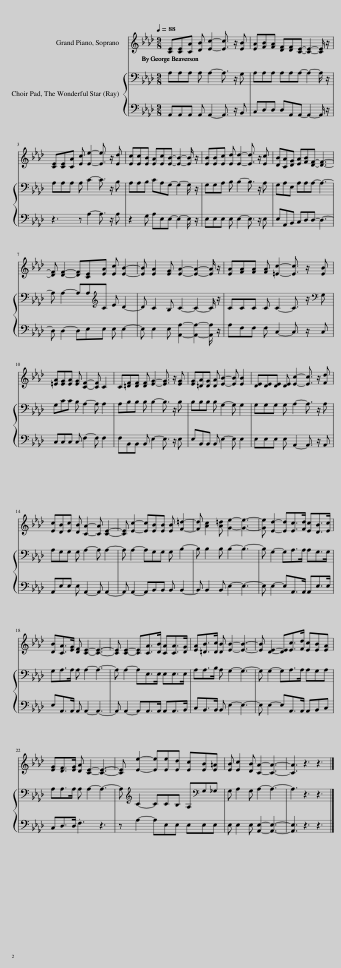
X:1
%%score 1 { 2 | 3 }
L:1/8
Q:1/4=88
M:9/8
I:linebreak $
K:Ab
V:1 treble
V:2 bass
V:3 bass
V:1
 [CE][CE][CA] [DB] [Ec]2- [Ec]3/2 z/ [EB] | [EA][FB][FA] [DF][DF][CE]- [CE]2- [CE]/ z/ |$ [CE][CE][CA] [Ec] [Ee]2- [Ee]3/2 z/ [Ed] | [Ec][Ec][EB] [EA][Ec][EB]- [EB]2- [EB]/ z/ | [EB][EB][Ec] [Ed] [Ed]2- [Ed]3/2 z/ [Ec] | %5
 [DB][CA][DG] [EA][FB][DF]- [DF]3- |$ [DF] [DF]2- [DF][CE][EA] [Ec] [EB]2- | [EB] [EA]2 [EG] [EA]2- [EA]2- [EA]/ z/ | [EA][FA][FA] [FA] [=Ec]2- [Ec]3/2 z/ [EB] |$ [=EA][EG][EA] [EG] [CF]2- [CF] C2 | %10
 C[=DF][DF] [DF] [EG]2- [EG]3/2 z/ [EG] | [EG][=DA][DG] [DA] [EB]2- [EB] [EB]2 | [DE][DE][DE] [DE] [Ec]2- [Ec]3/2 z/ [Fd] |$ [Ec][DB][Ec] [DB] [CA]2- [CA] [CE]2- | [CE] [Ec]2- [Ec][EB][EB] [EB] [F=d]2- | %15
 [Fd] [Ac]2 [A=d] [Ge]2- [Ge]3- | [Ge] [Ed]2- [Ed][Ec]>[Fd] [Ec][DB]>[Ec] |$ [DB][CA]>[EG] [DF] [CE]2- [CE]3- | [CE] [CE]2- [CE][CA]>[DB] [CA][CA]>[DG] | [EA][=DB]>[Dc] [DB] [EB]2- [EB]3- | %20
 [EB] [DE]2- [DE][Ec]>[Fd] [Ec][EB][EA] |$ [EG][DF]>[EG] [DA] [CE]2- [CE]3- | [CE] [Ee]2- [Ee][Ee][Ed] [Ec][EB][E=A] | [EB] [Ec]2 [DB] [CA]2- [CA]3- | [CA]3 z3 z3 |] %25
V:2
 A,A,A, A, A,2- A,3/2 z/ G, | A,A,A, A,A,A,- A,2- A,/ z/ |$ A,A,A, A, C2- C3/2 z/ B, | A,A,B, CA,G,- G,2- G,/ z/ | G,G,A, B, B,2- B,3/2 z/ A, | %5
 G,A,E, A,A,A,- A,3- |$ A, A,2- A,A,[K:treble]C E D2- | D C2 B, C2- C2- C/ z/ | CCC C C2- C3/2 z/[K:bass] G, |$ G,CC B, A,2- A, A,2 | %10
 A,B,B, B, B,2- B,3/2 z/ B, | B,B,B, B, G,2- G, G,2 | G,G,G, G, A,2- A,3/2 z/ A, |$ A,G,G, G, A,2- A, A,2- | A, A,2- A,G,G, G, B,2- | %15
 B, B,2 B, B,2- B,3- | B, G,2- G,A,>A, A,G,>G, |$ G,A,>A, A, A,2- A,3- | A, A,2- A,E,>E, E,E,>E, | A,A,>B, A, G,2- G,3- | %20
 G, G,2- G,A,>A, A,G,A, |$ A,A,>A, A, A,2- A,3- | A,[K:treble] C2- CCB, A,[K:bass]G,_G, | G, A,2 G, A,2- A,3- | A,3 z3 z3 |] %25
V:3
 A,,A,,A,, A,, A,,2- A,,3/2 z/ B,, | C,D,D, D,A,,A,,- A,,2- A,,/ z/ |$ z3 z A,2- A,3/2 z/ A, | z2 G, A,E,E,- E,2- E,/ z/ | E,E,E, E, E,2- E,3/2 z/ E, | %5
 E,A,,B,, C,D,D,- D,3- |$ D, D,2- D,E,E, E, E,2- | E, E,2 E, [A,,A,]2- [A,,A,]2- [A,,A,]/ z/ | A,F,F, F, C,2- C,3/2 z/ C, |$ C,C,C, C, F,2- F, F,2 | %10
 F,B,,B,, B,, E,2- E,3/2 z/ E, | E,B,,B,, B,, E,2- E, E,2 | E,E,E, E, A,,2- A,,3/2 z/ A,, |$ A,,E,E, E, A,,2- A,, A,,2- | A,, A,,2- A,,B,,B,, B,, B,,2- | %15
 B,, B,,2 B,, E,2- E,3- | E, E,2- E,A,,>A,, A,,E,>E, |$ E,A,,>A,, A,, A,,2- A,,3- | A,, A,,2- A,,A,,>A,, A,,A,,>B,, | C,B,,>B,, B,, E,2- E,3- | %20
 E, E,2- E,A,,>A,, A,,B,,C, |$ C,D,>D, .F,3 z3 | z A,2- A,E,E, E,E,E, | E, E,2 E, [A,,E,]2- [A,,E,]3- | [A,,E,]3 z3 z3 |] %25
